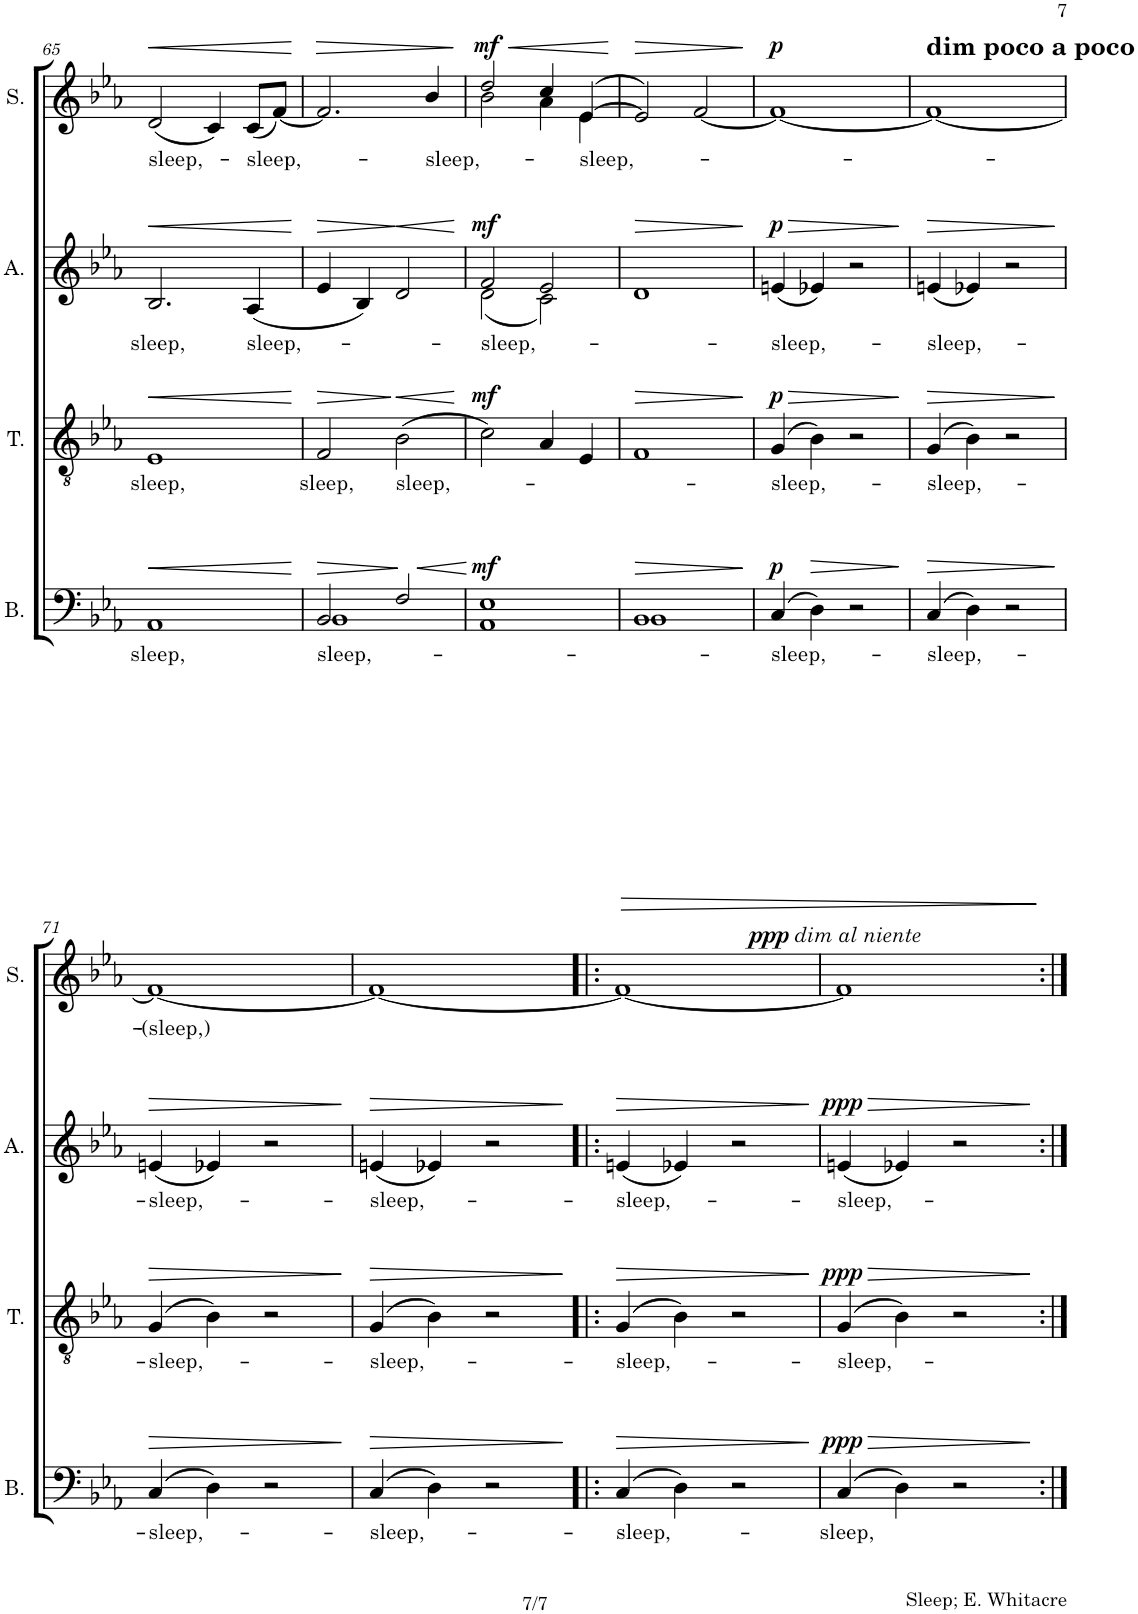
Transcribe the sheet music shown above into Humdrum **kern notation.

**kern	**text	**dynam	**kern	**text	**dynam	**kern	**text	**dynam	**kern	**text	**dynam
*part4	*part4	*part4	*part3	*part3	*part3	*part2	*part2	*part2	*part1	*part1	*part1
*staff4	*staff4	*staff4	*staff3	*staff3	*staff3	*staff2	*staff2	*staff2	*staff1	*staff1	*staff1
*I"Bass	*	*	*I"Tenor	*	*	*I"Alto	*	*	*I"Soprano	*	*
*I'B.	*	*	*I'T.	*	*	*I'A.	*	*	*I'S.	*	*
!!LO:PB:g=z
*clefF4	*	*	*clefGv2	*	*	*clefG2	*	*	*clefG2	*	*
*k[b-e-a-]	*	*	*k[b-e-a-]	*	*	*k[b-e-a-]	*	*	*k[b-e-a-]	*	*
*M4/4	*	*	*M4/4	*	*	*M4/4	*	*	*M4/4	*	*
*met(c)	*	*	*met(c)	*	*	*met(c)	*	*	*met(c)	*	*
=65	=65	=65	=65	=65	=65	=65	=65	=65	=65	=65	=65
!	!LO:LY:b	!LO:HP:b	!	!LO:LY:b	!LO:HP:b	!	!LO:LY:b	!LO:HP:b	!	!LO:LY:b	!LO:HP:b
1AA-	sleep,	<	1E-	sleep,	<	2.B-/	sleep,	<	(2d/	sleep,-	<
.	.	.	.	.	.	.	.	.	4c/)	.	.
!	!	!	!	!	!	!	!LO:LY:b	!	!	!LO:LY:b	!
.	.	.	.	.	.	(4A-/	sleep,-	.	(8c/L	-sleep,-	.
.	.	.	.	.	.	.	.	.	[8f/J)	.	.
.	.	[	.	.	[	.	.	[	.	.	[
=66	=66	=66	=66	=66	=66	=66	=66	=66	=66	=66	=66
!	!LO:LY:b	!LO:HP:b	!	!LO:LY:b	!LO:HP:b	!	!	!LO:HP:b	!	!	!LO:HP:b
*^	*	*	*	*	*	*	*	*	*	*	*
2BB-/	1BB-	sleep,-	>	2F/	sleep,	>	4e-/	.	>	2.f/]	.	>
.	.	.	.	.	.	.	4B-/)	.	.	.	.	.
!	!	!	!LO:HP:n=1:b	!	!LO:LY:b	!LO:HP:n=1:b	!	!	!LO:HP:n=1:b	!	!	!
2F/	.	.	] <	(2B-\	sleep,-	] <	2d/	.	] <	.	.	.
!	!	!	!	!	!	!	!	!	!	!	!LO:LY:b	!
.	.	.	.	.	.	.	.	.	.	4b-/	-sleep,-	.
*v	*v	*	*	*	*	*	*	*	*	*	*	*
.	.	[	.	.	[	.	.	[	.	.	]
=67	=67	=67	=67	=67	=67	=67	=67	=67	=67	=67	=67
*^	*	*	*	*	*	*	*	*	*	*	*
!	!	!	!LO:DY:a	!	!	!LO:DY:a	!	!LO:LY:b	!LO:DY:a	!	!	!LO:HP:b
*	*	*	*	*	*	*	*^	*	*	*^	*	*
!	!	!	!	!	!	!	!	!	!	!	!	!	!	!LO:DY:n=1:a
1E-	1AA-	.	mf	2c\)	.	mf	2f/	(2d\	-sleep,-	mf	2dd/	2b-\	.	< mf
.	.	.	.	4A-/	.	.	2e-/	2c\)	.	.	4cc/	4a-\	.	.
!	!	!	!	!	!	!	!	!	!	!	!	!	!LO:LY:b	!
.	.	.	.	4E-/	.	.	.	.	.	.	([4e-/	4e-\	-sleep,-	.
*	*	*	*	*	*	*	*v	*v	*	*	*	*	*	*
*v	*v	*	*	*	*	*	*	*	*	*v	*v	*	*
.	.	.	.	.	.	.	.	.	.	.	[
=68	=68	=68	=68	=68	=68	=68	=68	=68	=68	=68	=68
!	!	!LO:HP:b	!	!	!LO:HP:b	!	!	!LO:HP:b	!	!	!LO:HP:b
*^	*	*	*	*	*	*	*	*	*	*	*
1BB-	1BB-	.	>	1F	.	>	1d	.	>	2e-/])	.	>
.	.	.	.	.	.	.	.	.	.	[2f/	.	.
*v	*v	*	*	*	*	*	*	*	*	*	*	*
.	.	]	.	.	]	.	.	]	.	.	]
=69	=69	=69	=69	=69	=69	=69	=69	=69	=69	=69	=69
!	!LO:LY:b	!LO:DY:a	!	!LO:LY:b	!LO:HP:b	!	!LO:LY:b	!LO:HP:b	!	!	!
!	!	!	!	!	!LO:DY:n=1:a	!	!	!LO:DY:n=1:a	!	!	!LO:DY:a
(4C/	-sleep,-	p	(4G/	-sleep,-	> p	(4en/	-sleep,-	> p	1f_	.	p
!	!	!LO:HP:b	!	!	!	!	!	!	!	!	!
4D\)	.	>	4B-\)	.	.	4e-X/)	.	.	.	.	.
2r	.	.	2r	.	.	2r	.	.	.	.	.
.	.	]	.	.	]	.	.	]	.	.	.
=70	=70	=70	=70	=70	=70	=70	=70	=70	=70	=70	=70
!	!	!	!	!	!	!	!	!	!LO:TX:a:B:t=dim poco a poco	!	!
!	!LO:LY:b	!LO:HP:b	!	!LO:LY:b	!LO:HP:b	!	!LO:LY:b	!LO:HP:b	!	!	!
(4C/	-sleep,-	>	(4G/	-sleep,-	>	(4en/	-sleep,-	>	1f_	.	.
4D\)	.	.	4B-\)	.	.	4e-X/)	.	.	.	.	.
2r	.	.	2r	.	.	2r	.	.	.	.	.
.	.	]	.	.	]	.	.	]	.	.	.
!!LO:LB:g=z
=71	=71	=71	=71	=71	=71	=71	=71	=71	=71	=71	=71
!	!LO:LY:b	!LO:HP:b	!	!LO:LY:b	!LO:HP:b	!	!LO:LY:b	!LO:HP:b	!	!LO:LY:b	!
(4C/	-sleep,-	>	(4G/	-sleep,-	>	(4en/	-sleep,-	>	1f_	-(sleep,)-	.
4D\)	.	.	4B-\)	.	.	4e-X/)	.	.	.	.	.
2r	.	.	2r	.	.	2r	.	.	.	.	.
.	.	]	.	.	]	.	.	]	.	.	.
=72	=72	=72	=72	=72	=72	=72	=72	=72	=72	=72	=72
!	!LO:LY:b	!LO:HP:b	!	!LO:LY:b	!LO:HP:b	!	!LO:LY:b	!LO:HP:b	!	!	!
(4C/	-sleep,-	>	(4G/	-sleep,-	>	(4en/	-sleep,-	>	1f_	.	.
4D\)	.	.	4B-\)	.	.	4e-X/)	.	.	.	.	.
2r	.	.	2r	.	.	2r	.	.	.	.	.
.	.	]	.	.	]	.	.	]	.	.	.
=73!|:	=73!|:	=73!|:	=73!|:	=73!|:	=73!|:	=73!|:	=73!|:	=73!|:	=73!|:	=73!|:	=73!|:
!	!LO:LY:b	!LO:HP:b	!	!LO:LY:b	!LO:HP:b	!	!LO:LY:b	!LO:HP:b	!	!	!LO:HP:b
(4C/	-sleep,-	>	(4G/	-sleep,-	>	(4en/	-sleep,-	>	1f_	.	>
4D\)	.	.	4B-\)	.	.	4e-X/)	.	.	.	.	.
2r	.	.	2r	.	.	2r	.	.	.	.	.
.	.	]	.	.	]	.	.	]	.	.	.
=74	=74	=74	=74	=74	=74	=74	=74	=74	=74	=74	=74
!	!LO:LY:b	!LO:HP:b	!	!LO:LY:b	!LO:HP:b	!	!LO:LY:b	!LO:HP:b	!	!	!
!	!	!LO:DY:n=1:a	!	!	!LO:DY:n=1:a	!	!	!LO:DY:n=1:a	!	!	!LO:DY:a
!	!	!	!	!	!	!	!	!	!	!	!LO:DY:n=1:a
(4C/	-sleep,	> ppp	(4G/	-sleep,-	> ppp	(4en/	-sleep,-	> ppp	1f]	.	ppp other-dynamics
4D\)	.	.	4B-\)	.	.	4e-X/)	.	.	.	.	.
2r	.	.	2r	.	.	2r	.	.	.	.	.
.	.	]	.	.	]	.	.	]	.	.	]
=:|!	=:|!	=:|!	=:|!	=:|!	=:|!	=:|!	=:|!	=:|!	=:|!	=:|!	=:|!
*-	*-	*-	*-	*-	*-	*-	*-	*-	*-	*-	*-
